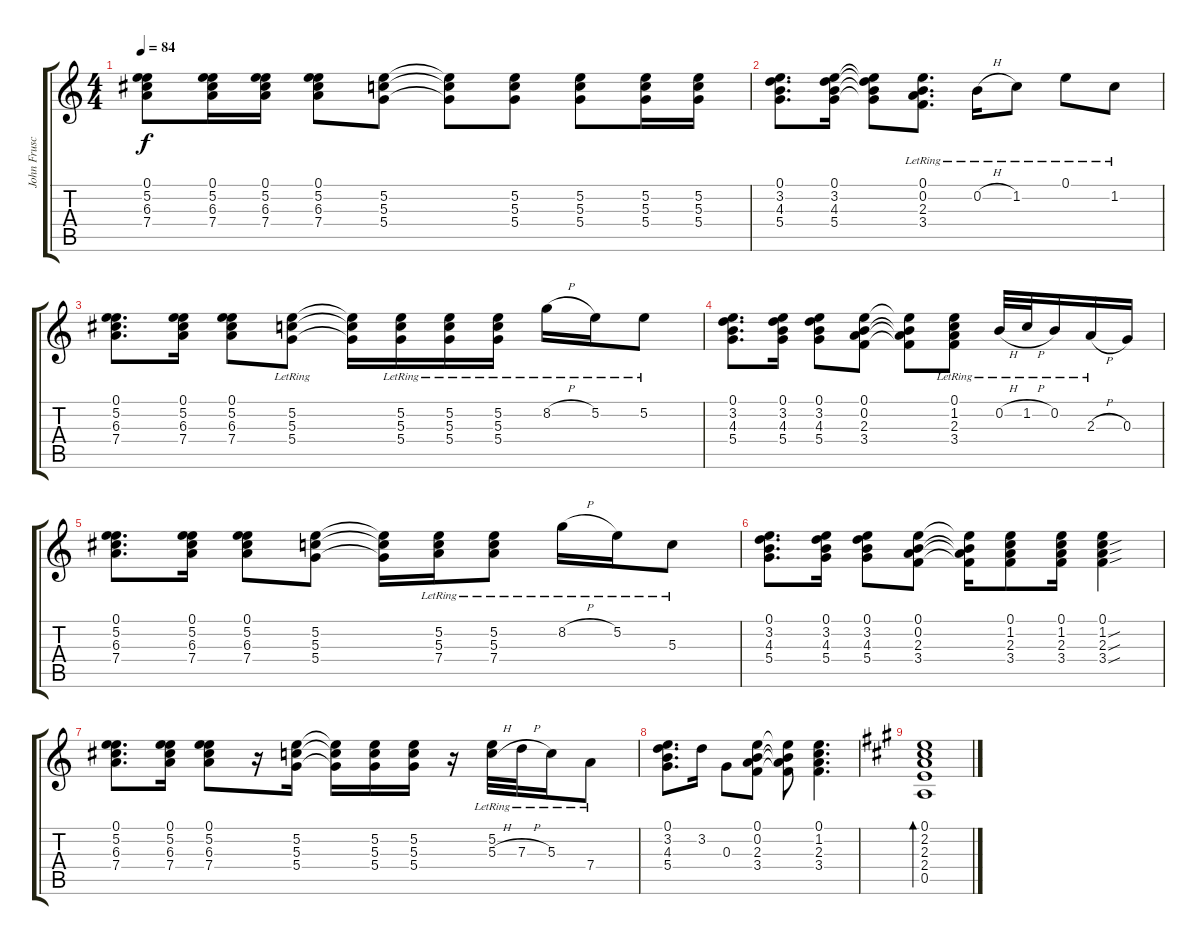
\track ("John Frusciante" "John Frusc") {instrument electricguitarclean}
\staff {score tabs}
\tuning (E4 B3 G3 D3 A2 E2) {hide}
\ts (4 4)
\tempo 84
\clef g2
\ks c
(0.1 5.2 6.3 7.4).8{dy f} (0.1 5.2 6.3 7.4).16 (0.1 5.2 6.3 7.4).16 (0.1 5.2 6.3 7.4).8 (5.2 5.3 5.4).8 (5.2{t} 5.3{t} 5.4{t}).8 (5.2 5.3 5.4).8 (5.2 5.3 5.4).8 (5.2 5.3 5.4).16 (5.2 5.3 5.4).16 |
(0.1 3.2 4.3 5.4).8{d} (0.1 3.2 4.3 5.4).16 (0.1{t} 3.2{t} 4.3{t} 5.4{t}).8 (0.1{lr} 0.2{lr} 2.3{lr} 3.4{lr}).8{d} 0.2{h lr}.16 1.2{lr}.8 0.1{lr}.8 1.2{lr}.8 |
(0.1 5.2 6.3 7.4).8{d} (0.1 5.2 6.3 7.4).16 (0.1 5.2 6.3 7.4).8 (5.2{lr} 5.3{lr} 5.4{lr}).8 (5.2{t} 5.3{t} 5.4{t}).16 (5.2{lr} 5.3{lr} 5.4{lr}).16 (5.2{lr} 5.3{lr} 5.4{lr}).16 (5.2{lr} 5.3{lr} 5.4{lr}).16 8.2{h lr}.16 5.2{lr}.16 5.2{lr}.8 |
(0.1 3.2 4.3 5.4).8{d} (0.1 3.2 4.3 5.4).16 (0.1 3.2 4.3 5.4).8 (0.1 0.2 2.3 3.4).8 (0.1{t} 0.2{t} 2.3{t} 3.4{t}).8 (0.1{lr} 1.2{lr} 2.3{lr} 3.4{lr}).8 0.2{h lr}.32 1.2{h lr}.32 0.2{lr}.16 2.3{h lr}.16 0.3.16 |
(0.1 5.2 6.3 7.4).8{d} (0.1 5.2 6.3 7.4).16 (0.1 5.2 6.3 7.4).8 (5.2 5.3 5.4).8 (5.2{t} 5.3{t} 5.4{t}).16 (5.2{lr} 5.3{lr} 7.4{lr}).16 (5.2{lr} 5.3{lr} 7.4{lr}).8 8.2{h lr}.16 5.2{lr}.16 5.3{lr}.8 |
(0.1 3.2 4.3 5.4).8{d} (0.1 3.2 4.3 5.4).16 (0.1 3.2 4.3 5.4).8 (0.1 0.2 2.3 3.4).8 (0.1{t} 0.2{t} 2.3{t} 3.4{t}).16 (0.1 1.2 2.3 3.4).8 (0.1 1.2 2.3 3.4).16 (0.1 1.2{sou} 2.3{sou} 3.4{sou}).4 |
(0.1 5.2 6.3 7.4).8{d} (0.1 5.2 6.3 7.4).16 (0.1 5.2 6.3 7.4).8 r.16 (5.2 5.3 5.4).16 (5.2{t} 5.3{t} 5.4{t}).16 (5.2 5.3 5.4).16 (5.2 5.3 5.4).16 r.16 (5.2{lr} 5.3{h lr}).32 7.3{h lr}.32 5.3{lr}.16 7.4{lr}.8 |
(0.1 3.2 4.3 5.4).8{d} 3.2.16 0.3.8 (0.1 0.2 2.3 3.4).8 (0.1{t} 0.2{t} 2.3{t} 3.4{t}).8 (0.1 1.2 2.3 3.4).4{d} |
\ks a
(0.1 2.2 2.3 2.4 0.5).1{bd 30}
